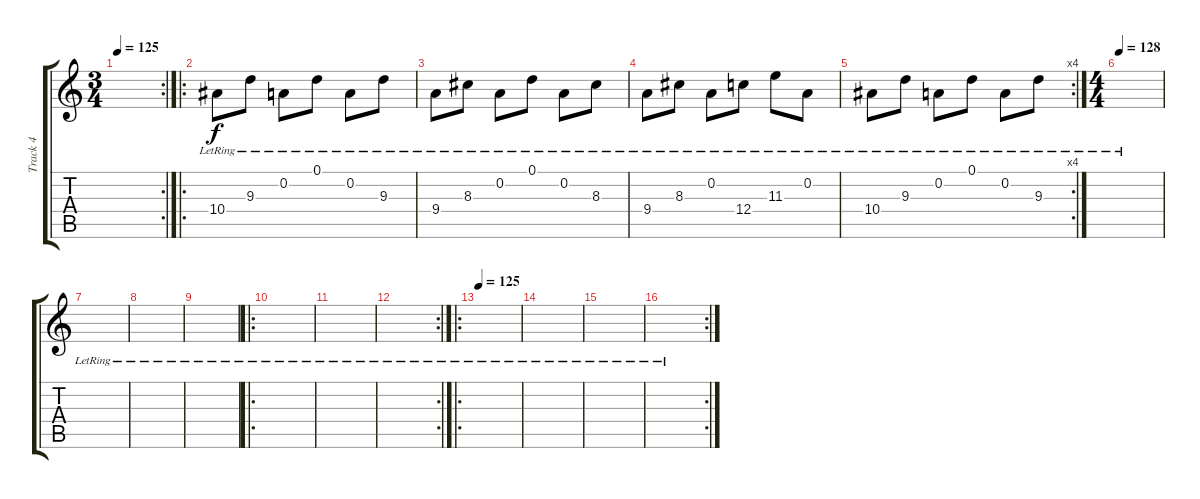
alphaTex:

\track ("Track 4" "Track 4") {instrument acousticguitarsteel}
\staff {score tabs}
\tuning (D4 A3 F3 C3 G2 D2) {hide}
\rc 2
\ts (3 4)
\tempo 125
\clef g2
\ks c
|
\ro
10.4{lr}.8 9.3{lr}.8 0.2{lr}.8 0.1{lr}.8 0.2{lr}.8 9.3{lr}.8 |
9.4{lr}.8 8.3{lr}.8 0.2{lr}.8 0.1{lr}.8 0.2{lr}.8 8.3{lr}.8 |
9.4{lr}.8 8.3{lr}.8 0.2{lr}.8 12.4{lr}.8 11.3{lr}.8 0.2{lr}.8 |
\rc 4
10.4{lr}.8 9.3{lr}.8 0.2{lr}.8 0.1{lr}.8 0.2{lr}.8 9.3{lr}.8 |
\ts (4 4)
\tempo 128
|
|
|
|
\ro
|
|
\rc 2
|
\ro
\tempo 125
|
|
|
\rc 2
